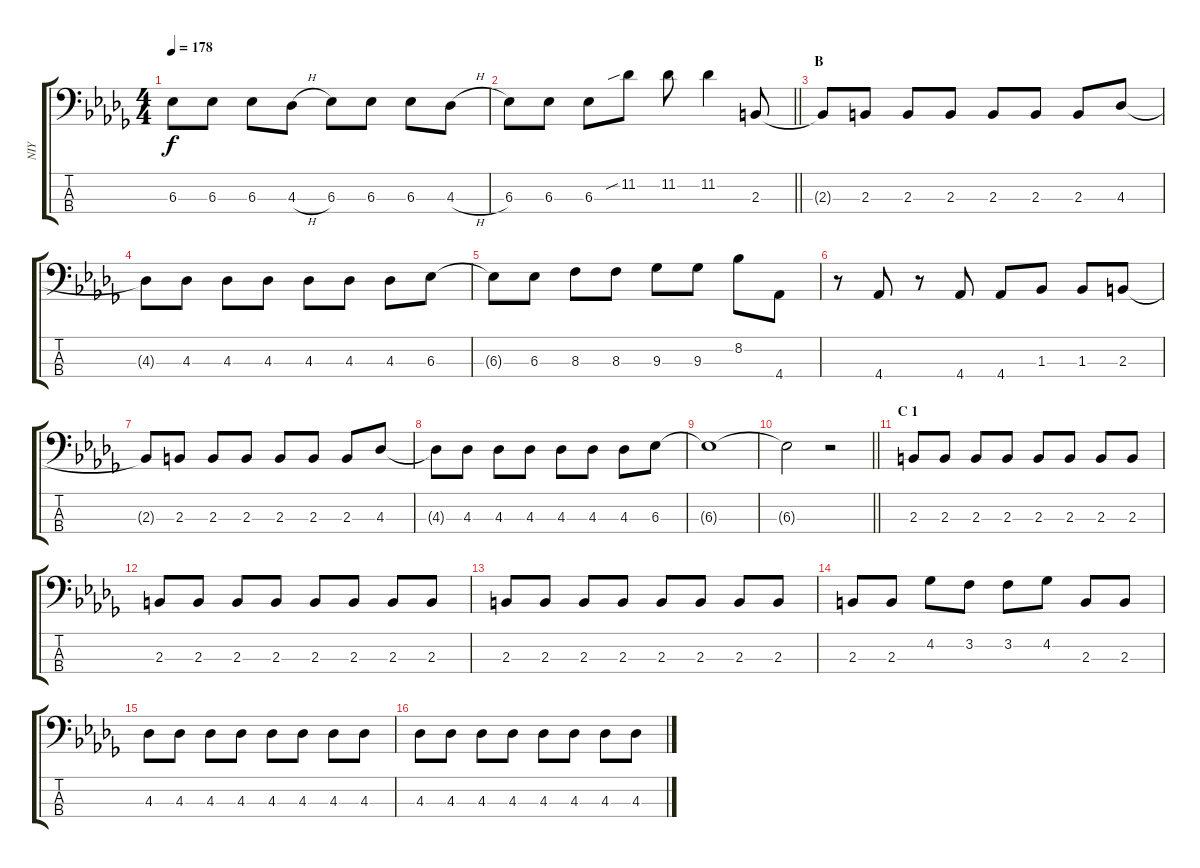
\track ("NIY" "NIY") {instrument electricbasspick}
\staff {score tabs}
\tuning (G2 D2 A1 E1) {hide}
\ts (4 4)
\tempo 178
\clef f4
\ks db
6.3.8{dy f} 6.3.8 6.3.8 4.3{h}.8 6.3.8 6.3.8 6.3.8 4.3{h}.8 |
\barLineRight lightlight
6.3.8 6.3.8 6.3.8 11.2{sib}.8 11.2.8 11.2.4 2.3.8 |
\section ("" "B")
2.3{t}.8 2.3.8 2.3.8 2.3.8 2.3.8 2.3.8 2.3.8 4.3.8 |
4.3{t}.8 4.3.8 4.3.8 4.3.8 4.3.8 4.3.8 4.3.8 6.3.8 |
6.3{t}.8 6.3.8 8.3.8 8.3.8 9.3.8 9.3.8 8.2.8 4.4.8 |
r.8 4.4.8 r.8 4.4.8 4.4.8 1.3.8 1.3.8 2.3.8 |
2.3{t}.8 2.3.8 2.3.8 2.3.8 2.3.8 2.3.8 2.3.8 4.3.8 |
4.3{t}.8 4.3.8 4.3.8 4.3.8 4.3.8 4.3.8 4.3.8 6.3.8 |
6.3{t}.1 |
\barLineRight lightlight
6.3{t}.2 r.2 |
\section ("" "C 1")
2.3.8 2.3.8 2.3.8 2.3.8 2.3.8 2.3.8 2.3.8 2.3.8 |
2.3.8 2.3.8 2.3.8 2.3.8 2.3.8 2.3.8 2.3.8 2.3.8 |
2.3.8 2.3.8 2.3.8 2.3.8 2.3.8 2.3.8 2.3.8 2.3.8 |
2.3.8 2.3.8 4.2.8 3.2.8 3.2.8 4.2.8 2.3.8 2.3.8 |
4.3.8 4.3.8 4.3.8 4.3.8 4.3.8 4.3.8 4.3.8 4.3.8 |
4.3.8 4.3.8 4.3.8 4.3.8 4.3.8 4.3.8 4.3.8 4.3.8
